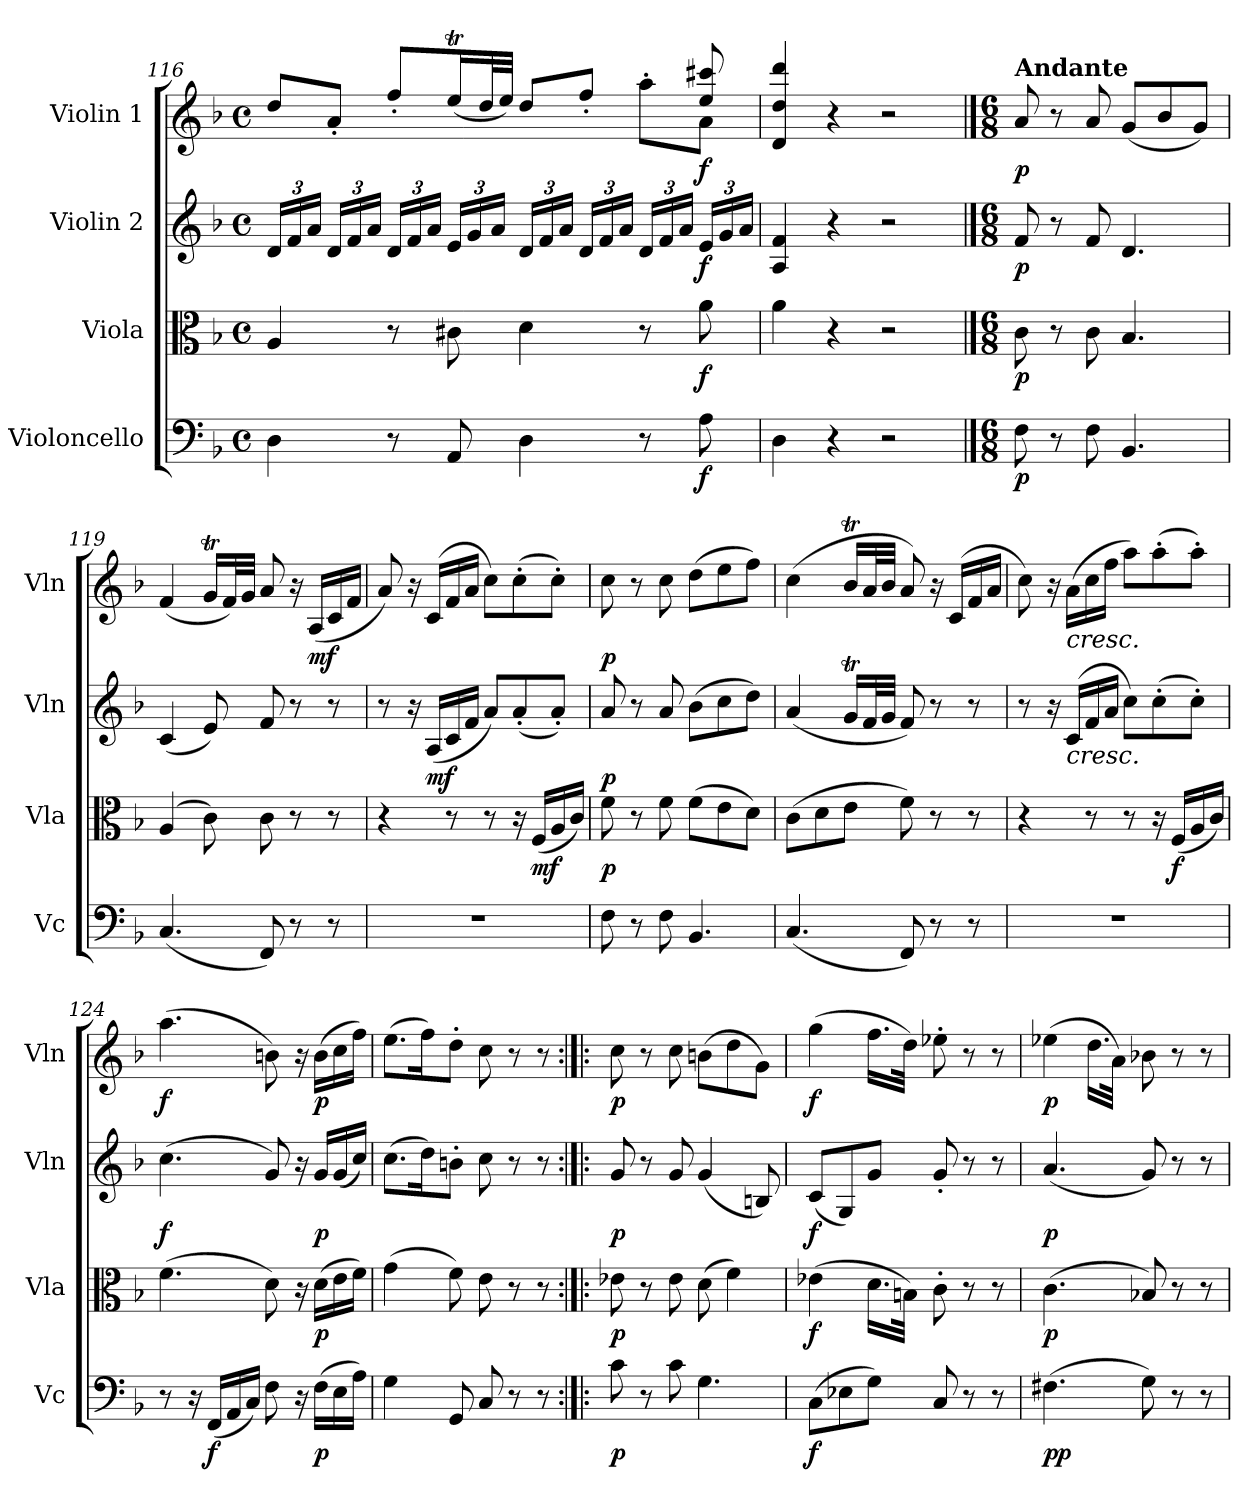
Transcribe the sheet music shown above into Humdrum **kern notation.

**kern	**dynam	**kern	**dynam	**kern	**dynam	**kern	**dynam
*part4	*part4	*part3	*part3	*part2	*part2	*part1	*part1
*staff4	*staff4	*staff3	*staff3	*staff2	*staff2	*staff1	*staff1
*I"Violoncello	*	*I"Viola	*	*I"Violin 2	*	*I"Violin 1	*
*I'Vc	*	*I'Vla	*	*I'Vln	*	*I'Vln	*
*clefF4	*	*clefC3	*	*clefG2	*	*clefG2	*
*k[b-]	*	*k[b-]	*	*k[b-]	*	*k[b-]	*
*M4/4	*	*M4/4	*	*M4/4	*	*M4/4	*
*met(c)	*	*met(c)	*	*met(c)	*	*met(c)	*
*	*	*	*	*Xbrackettup	*	*	*
=116	=116	=116	=116	=116	=116	=116	=116
*	*	*	*	*	*	*^	*
4D\	.	4A/	.	24d/LL	.	8dd/L	2.ryy	.
.	.	.	.	24f/	.	.	.	.
.	.	.	.	24a/JJ	.	.	.	.
.	.	.	.	24d/LL	.	8a'/J	.	.
.	.	.	.	24f/	.	.	.	.
.	.	.	.	24a/JJ	.	.	.	.
8r	.	8r	.	24d/LL	.	8ff'/L	.	.
.	.	.	.	24f/	.	.	.	.
.	.	.	.	24a/JJ	.	.	.	.
8AA/	.	8c#X\	.	24e/LL	.	(>16eet/L	.	.
.	.	.	.	24g/	.	.	.	.
.	.	.	.	.	.	32dd/L	.	.
.	.	.	.	24a/JJ	.	.	.	.
.	.	.	.	.	.	32ee/JJJ)	.	.
4D\	.	4d\	.	24d/LL	.	8dd/L	.	.
.	.	.	.	24f/	.	.	.	.
.	.	.	.	24a/JJ	.	.	.	.
.	.	.	.	24d/LL	.	8ff'/J	.	.
.	.	.	.	24f/	.	.	.	.
.	.	.	.	24a/JJ	.	.	.	.
8r	.	8r	.	24d/LL	.	8ryy	8aa'\L	.
.	.	.	.	24f/	.	.	.	.
.	.	.	.	24a/JJ	.	.	.	.
!	!LO:DY:b	!	!LO:DY:b	!	!LO:DY:b	!	!	!LO:DY:b
8A\	f	8a\	f	24e/LL	f	8ee/ 8ccc#X/	8a\J	f
.	.	.	.	24g/	.	.	.	.
.	.	.	.	24a/JJ	.	.	.	.
*	*	*	*	*	*	*v	*v	*
=117	=117	=117	=117	=117	=117	=117	=117
4D\	.	4a\	.	4A/ 4f/	.	4d/ 4dd/ 4ddd/	.
4r	.	4r	.	4r	.	4r	.
2r	.	2r	.	2r	.	2r	.
!!LO:PB:g=z
==118	==118	==118	==118	==118	==118	==118	==118
*M6/8	*	*M6/8	*	*M6/8	*	*M6/8	*
!	!	!	!	!	!	!LO:TX:a:B:t=Andante	!
!	!LO:DY:b	!	!LO:DY:b	!	!LO:DY:b	!	!LO:DY:b
8F\	p	8c\	p	8f/	p	8a/	p
8r	.	8r	.	8r	.	8r	.
8F\	.	8c\	.	8f/	.	8a/	.
4.BB-/	.	4.B-/	.	4.d/	.	(<8g/L	.
.	.	.	.	.	.	8b-/	.
.	.	.	.	.	.	8g/J)	.
=119	=119	=119	=119	=119	=119	=119	=119
(<4.C/	.	(>4A/	.	(<4c/	.	(<4f/	.
.	.	8c\)	.	8e/)	.	16gT/LL	.
.	.	.	.	.	.	32f/L)	.
.	.	.	.	.	.	32g/JJJ	.
8FF/)	.	8c\	.	8f/	.	8a/	.
8r	.	8r	.	8r	.	16r	.
!	!	!	!	!	!	!	!LO:DY:b
.	.	.	.	.	.	(<16A/LL	mf
8r	.	8r	.	8r	.	16c/	.
.	.	.	.	.	.	16f/JJ	.
=120	=120	=120	=120	=120	=120	=120	=120
2.r	.	4r	.	8r	.	8a/)	.
.	.	.	.	16r	.	16r	.
!	!	!	!	!	!LO:DY:b	!	!
.	.	.	.	(<16A/LL	mf	(<16c/LL	.
.	.	8r	.	16c/	.	16f/	.
.	.	.	.	16f/JJ	.	16a/JJ	.
.	.	8r	.	8a/L)	.	8cc\L)	.
.	.	16r	.	(<8a'/	.	(>8cc'\	.
!	!	!	!LO:DY:b	!	!	!	!
.	.	(<16F/LL	mf	.	.	.	.
.	.	16A/	.	8a'/J)	.	8cc'\J)	.
.	.	16c/JJ)	.	.	.	.	.
=121	=121	=121	=121	=121	=121	=121	=121
!	!	!	!LO:DY:b	!	!LO:DY:b	!	!LO:DY:b
8F\	.	8f\	p	8a/	p	8cc\	p
8r	.	8r	.	8r	.	8r	.
8F\	.	8f\	.	8a/	.	8cc\	.
4.BB-/	.	(>8f\L	.	(>8b-\L	.	(>8dd\L	.
.	.	8e\	.	8cc\	.	8ee\	.
.	.	8d\J)	.	8dd\J)	.	8ff\J)	.
=122	=122	=122	=122	=122	=122	=122	=122
(<4.C/	.	(>8c\L	.	(<4a/	.	(>4cc\	.
.	.	8d\	.	.	.	.	.
.	.	8e\J	.	16gT/LL	.	16b-T/LL	.
.	.	.	.	32f/L	.	32a/L	.
.	.	.	.	32g/JJJ	.	32b-/JJJ	.
8FF/)	.	8f\)	.	8f/)	.	8a/)	.
8r	.	8r	.	8r	.	16r	.
.	.	.	.	.	.	(>16c/LL	.
8r	.	8r	.	8r	.	16f/	.
.	.	.	.	.	.	16a/JJ	.
=123	=123	=123	=123	=123	=123	=123	=123
2.r	.	4r	.	8r	.	8cc\)	.
.	.	.	.	16r	.	16r	.
!	!	!	!	!	!	!LO:TX:b:i:t=cresc.	!
!	!	!	!	!LO:TX:b:i:t=cresc.	!	!	!
.	.	.	.	(>16c/LL	.	(>16a\LL	.
.	.	8r	.	16f/	.	16cc\	.
.	.	.	.	16a/JJ	.	16ff\JJ	.
.	.	8r	.	8cc\L)	.	8aa\L)	.
.	.	16r	.	(>8cc'\	.	(>8aa'\	.
!	!	!	!LO:DY:b	!	!	!	!
.	.	(<16F/LL	f	.	.	.	.
.	.	16A/	.	8cc'\J)	.	8aa'\J)	.
.	.	16c/JJ)	.	.	.	.	.
=124	=124	=124	=124	=124	=124	=124	=124
!	!	!	!	!	!LO:DY:b	!	!LO:DY:b
8r	.	(>4.f\	.	(>4.cc\	f	(>4.aa\	f
16r	.	.	.	.	.	.	.
!	!LO:DY:b	!	!	!	!	!	!
(<16FF/LL	f	.	.	.	.	.	.
16AA/	.	.	.	.	.	.	.
16C/JJ)	.	.	.	.	.	.	.
8F\	.	8d\)	.	8g/)	.	8bn\)	.
16r	.	16r	.	16r	.	16r	.
!	!LO:DY:b	!	!LO:DY:b	!	!LO:DY:b	!	!LO:DY:b
(>16F\LL	p	(>16d\LL	p	16g/LL	p	(>16b\LL	p
16E\	.	16e\	.	(<16g/	.	16cc\	.
16A\JJ)	.	16f\JJ)	.	16cc/JJ)	.	16ff\JJ)	.
!!LO:LB:g=z
=125	=125	=125	=125	=125	=125	=125	=125
4G\	.	(>4g\	.	(>8.cc\L	.	(>8.ee\L	.
.	.	.	.	16dd\K)	.	16ff\K)	.
8GG/	.	8f\)	.	8bn'\J	.	8dd'\J	.
8C/	.	8e\	.	8cc\	.	8cc\	.
8r	.	8r	.	8r	.	8r	.
8r	.	8r	.	8r	.	8r	.
=126:|!|:	=126:|!|:	=126:|!|:	=126:|!|:	=126:|!|:	=126:|!|:	=126:|!|:	=126:|!|:
!	!LO:DY:b	!	!LO:DY:b	!	!LO:DY:b	!	!LO:DY:b
8c\	p	8e-X\	p	8g/	p	8cc\	p
8r	.	8r	.	8r	.	8r	.
8c\	.	8e-\	.	8g/	.	8cc\	.
4.G\	.	(>8d\	.	(<4g/	.	(>8bn\L	.
.	.	4f\)	.	.	.	8dd\	.
.	.	.	.	8Bn/)	.	8g\J)	.
=127	=127	=127	=127	=127	=127	=127	=127
!	!LO:DY:b	!	!LO:DY:b	!	!LO:DY:b	!	!LO:DY:b
(>8C\L	f	(>4e-X\	f	(<8c/L	f	(>4gg\	f
8E-X\	.	.	.	8G/)	.	.	.
8G\J)	.	16.d\LL	.	8g/J	.	16.ff\LL	.
.	.	32Bn\JJk)	.	.	.	32dd\JJk)	.
8C/	.	8c'\	.	8g'/	.	8ee-X'\	.
8r	.	8r	.	8r	.	8r	.
8r	.	8r	.	8r	.	8r	.
=128	=128	=128	=128	=128	=128	=128	=128
!	!LO:DY:b	!	!	!	!	!	!
!	!LO:DY:n=1:b	!	!LO:DY:b	!	!LO:DY:b	!	!LO:DY:b
(>4.F#X\	p p	(>4.c\	p	(<4.a/	p	(>4ee-X\	p
.	.	.	.	.	.	16.dd\LL	.
.	.	.	.	.	.	32a\JJk)	.
8G\)	.	8B-X/)	.	8g/)	.	8b-X\	.
8r	.	8r	.	8r	.	8r	.
8r	.	8r	.	8r	.	8r	.
=	=	=	=	=	=	=	=
*-	*-	*-	*-	*-	*-	*-	*-
